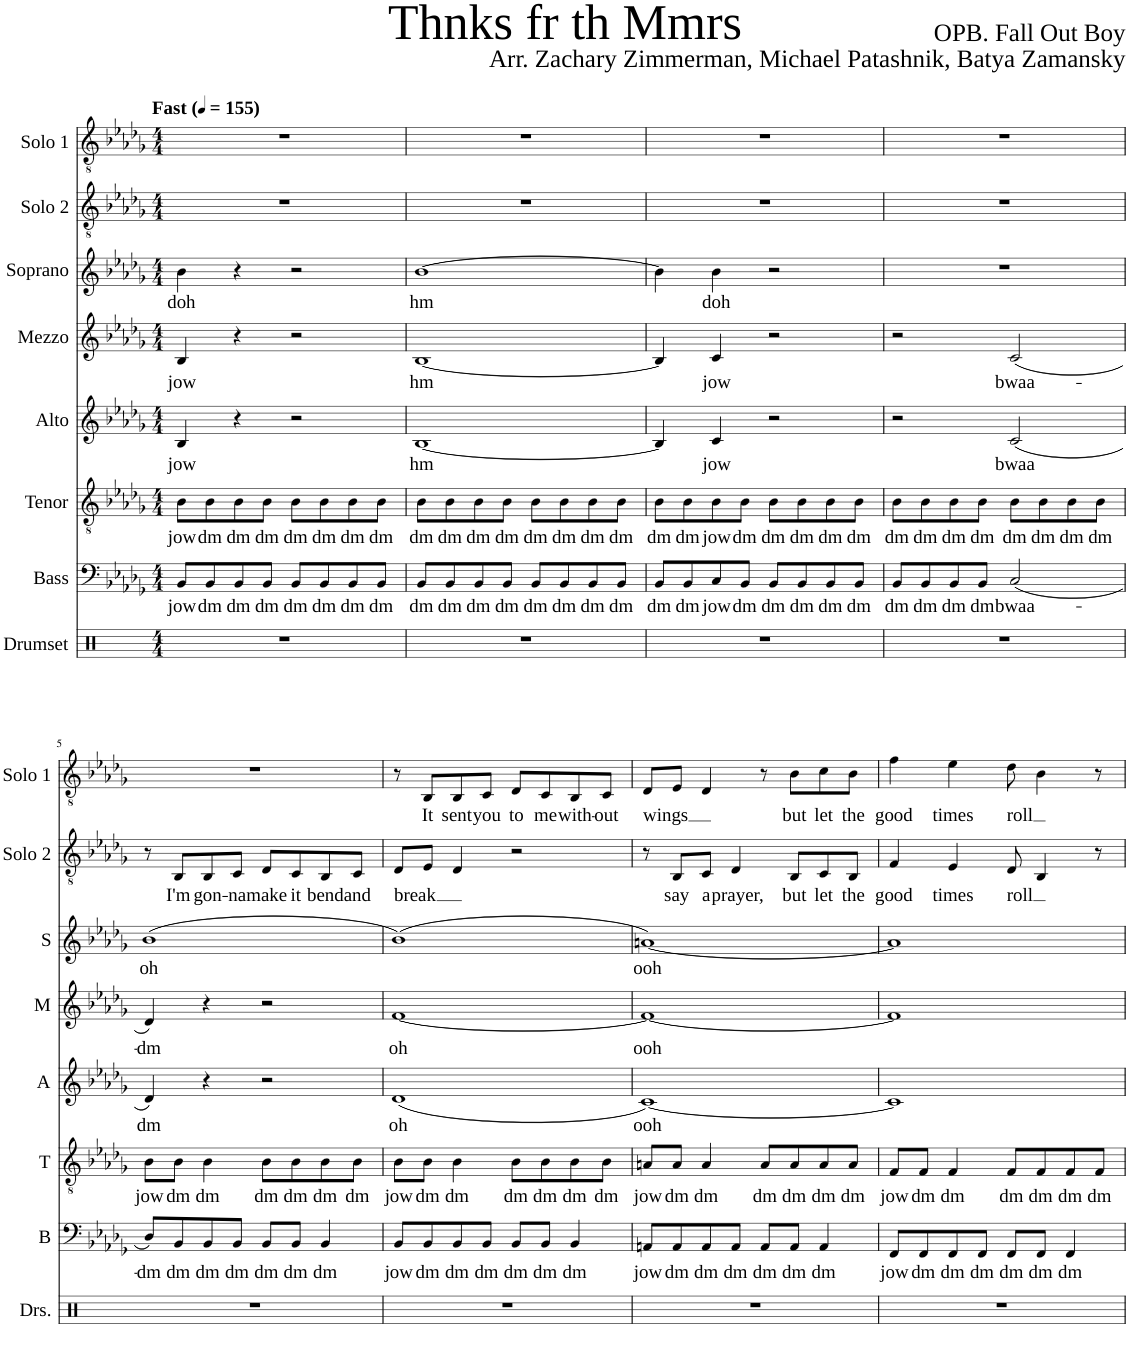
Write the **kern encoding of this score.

**kern	**kern	**text	**kern	**text	**kern	**text	**kern	**text	**kern	**text	**kern	**text	**kern	**text
*part8	*part7	*part7	*part6	*part6	*part5	*part5	*part4	*part4	*part3	*part3	*part2	*part2	*part1	*part1
*staff8	*staff7	*staff7	*staff6	*staff6	*staff5	*staff5	*staff4	*staff4	*staff3	*staff3	*staff2	*staff2	*staff1	*staff1
*I"Drumset	*I"Bass	*	*I"Tenor	*	*I"Alto	*	*I"Mezzo	*	*I"Soprano	*	*I"Solo 2	*	*I"Solo 1	*
*I'Drs.	*I'B	*	*I'T	*	*I'A	*	*I'M	*	*I'S	*	*I'Solo 2	*	*I'Solo 1	*
*clefX	*clefF4	*	*clefGv2	*	*clefG2	*	*clefG2	*	*clefG2	*	*clefGv2	*	*clefGv2	*
*k[]	*k[b-e-a-d-g-]	*	*k[b-e-a-d-g-]	*	*k[b-e-a-d-g-]	*	*k[b-e-a-d-g-]	*	*k[b-e-a-d-g-]	*	*k[b-e-a-d-g-]	*	*k[b-e-a-d-g-]	*
*M4/4	*M4/4	*	*M4/4	*	*M4/4	*	*M4/4	*	*M4/4	*	*M4/4	*	*M4/4	*
*MM155	*MM155	*	*MM155	*	*MM155	*	*MM155	*	*MM155	*	*MM155	*	*MM155	*
=1	=1	=1	=1	=1	=1	=1	=1	=1	=1	=1	=1	=1	=1	=1
!	!	!	!	!	!	!	!	!	!	!	!	!	!LO:TX:a:B:t=Fast	!
!	!	!LO:LY:b	!	!LO:LY:b	!	!LO:LY:b	!	!LO:LY:b	!	!LO:LY:b	!	!	!	!
1r	8BB-/L	jow	8B-\L	jow	4B-/	jow	4B-/	jow	4b-\	doh	1r	.	1r	.
!	!	!LO:LY:b	!	!LO:LY:b	!	!	!	!	!	!	!	!	!	!
.	8BB-/	dm	8B-\	dm	.	.	.	.	.	.	.	.	.	.
!	!	!LO:LY:b	!	!LO:LY:b	!	!	!	!	!	!	!	!	!	!
.	8BB-/	dm	8B-\	dm	4r	.	4r	.	4r	.	.	.	.	.
!	!	!LO:LY:b	!	!LO:LY:b	!	!	!	!	!	!	!	!	!	!
.	8BB-/J	dm	8B-\J	dm	.	.	.	.	.	.	.	.	.	.
!	!	!LO:LY:b	!	!LO:LY:b	!	!	!	!	!	!	!	!	!	!
.	8BB-/L	dm	8B-\L	dm	2r	.	2r	.	2r	.	.	.	.	.
!	!	!LO:LY:b	!	!LO:LY:b	!	!	!	!	!	!	!	!	!	!
.	8BB-/	dm	8B-\	dm	.	.	.	.	.	.	.	.	.	.
!	!	!LO:LY:b	!	!LO:LY:b	!	!	!	!	!	!	!	!	!	!
.	8BB-/	dm	8B-\	dm	.	.	.	.	.	.	.	.	.	.
!	!	!LO:LY:b	!	!LO:LY:b	!	!	!	!	!	!	!	!	!	!
.	8BB-/J	dm	8B-\J	dm	.	.	.	.	.	.	.	.	.	.
=2	=2	=2	=2	=2	=2	=2	=2	=2	=2	=2	=2	=2	=2	=2
!	!	!LO:LY:b	!	!LO:LY:b	!	!LO:LY:b	!	!LO:LY:b	!	!LO:LY:b	!	!	!	!
1r	8BB-/L	dm	8B-\L	dm	[1B-	hm	[1B-	hm	[1b-	hm	1r	.	1r	.
!	!	!LO:LY:b	!	!LO:LY:b	!	!	!	!	!	!	!	!	!	!
.	8BB-/	dm	8B-\	dm	.	.	.	.	.	.	.	.	.	.
!	!	!LO:LY:b	!	!LO:LY:b	!	!	!	!	!	!	!	!	!	!
.	8BB-/	dm	8B-\	dm	.	.	.	.	.	.	.	.	.	.
!	!	!LO:LY:b	!	!LO:LY:b	!	!	!	!	!	!	!	!	!	!
.	8BB-/J	dm	8B-\J	dm	.	.	.	.	.	.	.	.	.	.
!	!	!LO:LY:b	!	!LO:LY:b	!	!	!	!	!	!	!	!	!	!
.	8BB-/L	dm	8B-\L	dm	.	.	.	.	.	.	.	.	.	.
!	!	!LO:LY:b	!	!LO:LY:b	!	!	!	!	!	!	!	!	!	!
.	8BB-/	dm	8B-\	dm	.	.	.	.	.	.	.	.	.	.
!	!	!LO:LY:b	!	!LO:LY:b	!	!	!	!	!	!	!	!	!	!
.	8BB-/	dm	8B-\	dm	.	.	.	.	.	.	.	.	.	.
!	!	!LO:LY:b	!	!LO:LY:b	!	!	!	!	!	!	!	!	!	!
.	8BB-/J	dm	8B-\J	dm	.	.	.	.	.	.	.	.	.	.
=3	=3	=3	=3	=3	=3	=3	=3	=3	=3	=3	=3	=3	=3	=3
!	!	!LO:LY:b	!	!LO:LY:b	!	!	!	!	!	!	!	!	!	!
1r	8BB-/L	dm	8B-\L	dm	4B-/]	.	4B-/]	.	4b-\]	.	1r	.	1r	.
!	!	!LO:LY:b	!	!LO:LY:b	!	!	!	!	!	!	!	!	!	!
.	8BB-/	dm	8B-\	dm	.	.	.	.	.	.	.	.	.	.
!	!	!LO:LY:b	!	!LO:LY:b	!	!LO:LY:b	!	!LO:LY:b	!	!LO:LY:b	!	!	!	!
.	8C/	jow	8B-\	jow	4c/	jow	4c/	jow	4b-\	doh	.	.	.	.
!	!	!LO:LY:b	!	!LO:LY:b	!	!	!	!	!	!	!	!	!	!
.	8BB-/J	dm	8B-\J	dm	.	.	.	.	.	.	.	.	.	.
!	!	!LO:LY:b	!	!LO:LY:b	!	!	!	!	!	!	!	!	!	!
.	8BB-/L	dm	8B-\L	dm	2r	.	2r	.	2r	.	.	.	.	.
!	!	!LO:LY:b	!	!LO:LY:b	!	!	!	!	!	!	!	!	!	!
.	8BB-/	dm	8B-\	dm	.	.	.	.	.	.	.	.	.	.
!	!	!LO:LY:b	!	!LO:LY:b	!	!	!	!	!	!	!	!	!	!
.	8BB-/	dm	8B-\	dm	.	.	.	.	.	.	.	.	.	.
!	!	!LO:LY:b	!	!LO:LY:b	!	!	!	!	!	!	!	!	!	!
.	8BB-/J	dm	8B-\J	dm	.	.	.	.	.	.	.	.	.	.
=4	=4	=4	=4	=4	=4	=4	=4	=4	=4	=4	=4	=4	=4	=4
!	!	!LO:LY:b	!	!LO:LY:b	!	!	!	!	!	!	!	!	!	!
1r	8BB-/L	dm	8B-\L	dm	2r	.	2r	.	1r	.	1r	.	1r	.
!	!	!LO:LY:b	!	!LO:LY:b	!	!	!	!	!	!	!	!	!	!
.	8BB-/	dm	8B-\	dm	.	.	.	.	.	.	.	.	.	.
!	!	!LO:LY:b	!	!LO:LY:b	!	!	!	!	!	!	!	!	!	!
.	8BB-/	dm	8B-\	dm	.	.	.	.	.	.	.	.	.	.
!	!	!LO:LY:b	!	!LO:LY:b	!	!	!	!	!	!	!	!	!	!
.	8BB-/J	dm	8B-\J	dm	.	.	.	.	.	.	.	.	.	.
!	!	!LO:LY:b	!	!LO:LY:b	!	!LO:LY:b	!	!LO:LY:b	!	!	!	!	!	!
.	(2C/	bwaa-	8B-\L	dm	(2c/	bwaa	(2c/	bwaa-	.	.	.	.	.	.
!	!	!	!	!LO:LY:b	!	!	!	!	!	!	!	!	!	!
.	.	.	8B-\	dm	.	.	.	.	.	.	.	.	.	.
!	!	!	!	!LO:LY:b	!	!	!	!	!	!	!	!	!	!
.	.	.	8B-\	dm	.	.	.	.	.	.	.	.	.	.
!	!	!	!	!LO:LY:b	!	!	!	!	!	!	!	!	!	!
.	.	.	8B-\J	dm	.	.	.	.	.	.	.	.	.	.
!!LO:LB:g=z
=5	=5	=5	=5	=5	=5	=5	=5	=5	=5	=5	=5	=5	=5	=5
!	!	!LO:LY:b	!	!LO:LY:b	!	!LO:LY:b	!	!LO:LY:b	!	!LO:LY:b	!	!	!	!
1r	8D-/L)	-dm	8B-\L	jow	4d-/)	dm	4d-/)	-dm	(1b-	oh	8r	.	1r	.
!	!	!LO:LY:b	!	!LO:LY:b	!	!	!	!	!	!	!	!LO:LY:b	!	!
.	8BB-/	dm	8B-\J	dm	.	.	.	.	.	.	8BB-/L	I'm	.	.
!	!	!LO:LY:b	!	!LO:LY:b	!	!	!	!	!	!	!	!LO:LY:b	!	!
.	8BB-/	dm	4B-\	dm	4r	.	4r	.	.	.	8BB-/	gon-	.	.
!	!	!LO:LY:b	!	!	!	!	!	!	!	!	!	!LO:LY:b	!	!
.	8BB-/J	dm	.	.	.	.	.	.	.	.	8C/J	-na	.	.
!	!	!LO:LY:b	!	!LO:LY:b	!	!	!	!	!	!	!	!LO:LY:b	!	!
.	8BB-/L	dm	8B-\L	dm	2r	.	2r	.	.	.	8D-/L	make	.	.
!	!	!LO:LY:b	!	!LO:LY:b	!	!	!	!	!	!	!	!LO:LY:b	!	!
.	8BB-/J	dm	8B-\	dm	.	.	.	.	.	.	8C/	it	.	.
!	!	!LO:LY:b	!	!LO:LY:b	!	!	!	!	!	!	!	!LO:LY:b	!	!
.	4BB-/	dm	8B-\	dm	.	.	.	.	.	.	8BB-/	bend	.	.
!	!	!	!	!LO:LY:b	!	!	!	!	!	!	!	!LO:LY:b	!	!
.	.	.	8B-\J	dm	.	.	.	.	.	.	8C/J	and	.	.
=6	=6	=6	=6	=6	=6	=6	=6	=6	=6	=6	=6	=6	=6	=6
!	!	!LO:LY:b	!	!LO:LY:b	!	!LO:LY:b	!	!LO:LY:b	!	!	!	!LO:LY:b	!	!
1r	8BB-/L	jow	8B-\L	jow	(1d-	oh	[1f	oh	(1b-)	.	8D-/L	break	8r	.
!	!	!LO:LY:b	!	!LO:LY:b	!	!	!	!	!	!	!	!	!	!LO:LY:b
.	8BB-/	dm	8B-\J	dm	.	.	.	.	.	.	8E-/J	.	8BB-/L	It
!	!	!LO:LY:b	!	!LO:LY:b	!	!	!	!	!	!	!	!	!	!LO:LY:b
.	8BB-/	dm	4B-\	dm	.	.	.	.	.	.	4D-/	.	8BB-/	sent
!	!	!LO:LY:b	!	!	!	!	!	!	!	!	!	!	!	!LO:LY:b
.	8BB-/J	dm	.	.	.	.	.	.	.	.	.	.	8C/J	you
!	!	!LO:LY:b	!	!LO:LY:b	!	!	!	!	!	!	!	!	!	!LO:LY:b
.	8BB-/L	dm	8B-\L	dm	.	.	.	.	.	.	2r	.	8D-/L	to
!	!	!LO:LY:b	!	!LO:LY:b	!	!	!	!	!	!	!	!	!	!LO:LY:b
.	8BB-/J	dm	8B-\	dm	.	.	.	.	.	.	.	.	8C/	me
!	!	!LO:LY:b	!	!LO:LY:b	!	!	!	!	!	!	!	!	!	!LO:LY:b
.	4BB-/	dm	8B-\	dm	.	.	.	.	.	.	.	.	8BB-/	with-
!	!	!	!	!LO:LY:b	!	!	!	!	!	!	!	!	!	!LO:LY:b
.	.	.	8B-\J	dm	.	.	.	.	.	.	.	.	8C/J	-out
=7	=7	=7	=7	=7	=7	=7	=7	=7	=7	=7	=7	=7	=7	=7
!	!	!LO:LY:b	!	!LO:LY:b	!	!LO:LY:b	!	!LO:LY:b	!	!LO:LY:b	!	!	!	!LO:LY:b
1r	8AAn/L	jow	8An/L	jow	[1c)	ooh	1f_	ooh	[1an)	ooh	8r	.	8D-/L	wings
!	!	!LO:LY:b	!	!LO:LY:b	!	!	!	!	!	!	!	!LO:LY:b	!	!
.	8AA/	dm	8A/J	dm	.	.	.	.	.	.	8BB-/L	say	8E-/J	.
!	!	!LO:LY:b	!	!LO:LY:b	!	!	!	!	!	!	!	!LO:LY:b	!	!
.	8AA/	dm	4A/	dm	.	.	.	.	.	.	8C/J	a	4D-/	.
!	!	!LO:LY:b	!	!	!	!	!	!	!	!	!	!LO:LY:b	!	!
.	8AA/J	dm	.	.	.	.	.	.	.	.	4D-/	prayer,	.	.
!	!	!LO:LY:b	!	!LO:LY:b	!	!	!	!	!	!	!	!	!	!
.	8AA/L	dm	8A/L	dm	.	.	.	.	.	.	.	.	8r	.
!	!	!LO:LY:b	!	!LO:LY:b	!	!	!	!	!	!	!	!LO:LY:b	!	!LO:LY:b
.	8AA/J	dm	8A/	dm	.	.	.	.	.	.	8BB-/L	but	8B-\L	but
!	!	!LO:LY:b	!	!LO:LY:b	!	!	!	!	!	!	!	!LO:LY:b	!	!LO:LY:b
.	4AA/	dm	8A/	dm	.	.	.	.	.	.	8C/	let	8c\	let
!	!	!	!	!LO:LY:b	!	!	!	!	!	!	!	!LO:LY:b	!	!LO:LY:b
.	.	.	8A/J	dm	.	.	.	.	.	.	8BB-/J	the	8B-\J	the
=8	=8	=8	=8	=8	=8	=8	=8	=8	=8	=8	=8	=8	=8	=8
!	!	!LO:LY:b	!	!LO:LY:b	!	!	!	!	!	!	!	!LO:LY:b	!	!LO:LY:b
1r	8FF/L	jow	8F/L	jow	1c]	.	1f]	.	1a]	.	4F/	good	4f\	good
!	!	!LO:LY:b	!	!LO:LY:b	!	!	!	!	!	!	!	!	!	!
.	8FF/	dm	8F/J	dm	.	.	.	.	.	.	.	.	.	.
!	!	!LO:LY:b	!	!LO:LY:b	!	!	!	!	!	!	!	!LO:LY:b	!	!LO:LY:b
.	8FF/	dm	4F/	dm	.	.	.	.	.	.	4E-/	times	4e-\	times
!	!	!LO:LY:b	!	!	!	!	!	!	!	!	!	!	!	!
.	8FF/J	dm	.	.	.	.	.	.	.	.	.	.	.	.
!	!	!LO:LY:b	!	!LO:LY:b	!	!	!	!	!	!	!	!LO:LY:b	!	!LO:LY:b
.	8FF/L	dm	8F/L	dm	.	.	.	.	.	.	8D-/	roll	8d-\	roll
!	!	!LO:LY:b	!	!LO:LY:b	!	!	!	!	!	!	!	!	!	!
.	8FF/J	dm	8F/	dm	.	.	.	.	.	.	4BB-/	.	4B-\	.
!	!	!LO:LY:b	!	!LO:LY:b	!	!	!	!	!	!	!	!	!	!
.	4FF/	dm	8F/	dm	.	.	.	.	.	.	.	.	.	.
!	!	!	!	!LO:LY:b	!	!	!	!	!	!	!	!	!	!
.	.	.	8F/J	dm	.	.	.	.	.	.	8r	.	8r	.
=	=	=	=	=	=	=	=	=	=	=	=	=	=	=
*-	*-	*-	*-	*-	*-	*-	*-	*-	*-	*-	*-	*-	*-	*-
